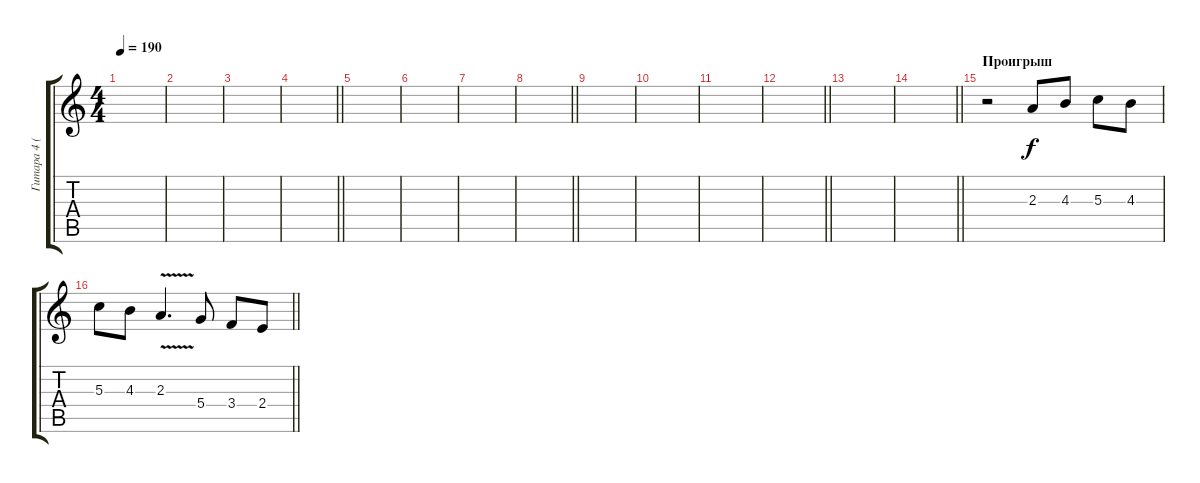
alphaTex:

\track ("Гитара 4 (Соло)" "Гитара 4 (") {instrument electricguitarclean}
\staff {score tabs}
\tuning (E4 B3 G3 D3 A2 E2) {hide}
\ts (4 4)
\tempo 190
\clef g2
\ks c
|
|
|
\barLineRight lightlight
|
|
|
|
\barLineRight lightlight
|
|
|
|
\barLineRight lightlight
|
|
\barLineRight lightlight
|
\section ("" "Проигрыш")
r.2 2.3.8 4.3.8 5.3.8 4.3.8 |
\barLineRight lightlight
5.3.8 4.3.8 2.3{v}.4{d} 5.4.8 3.4.8 2.4.8
